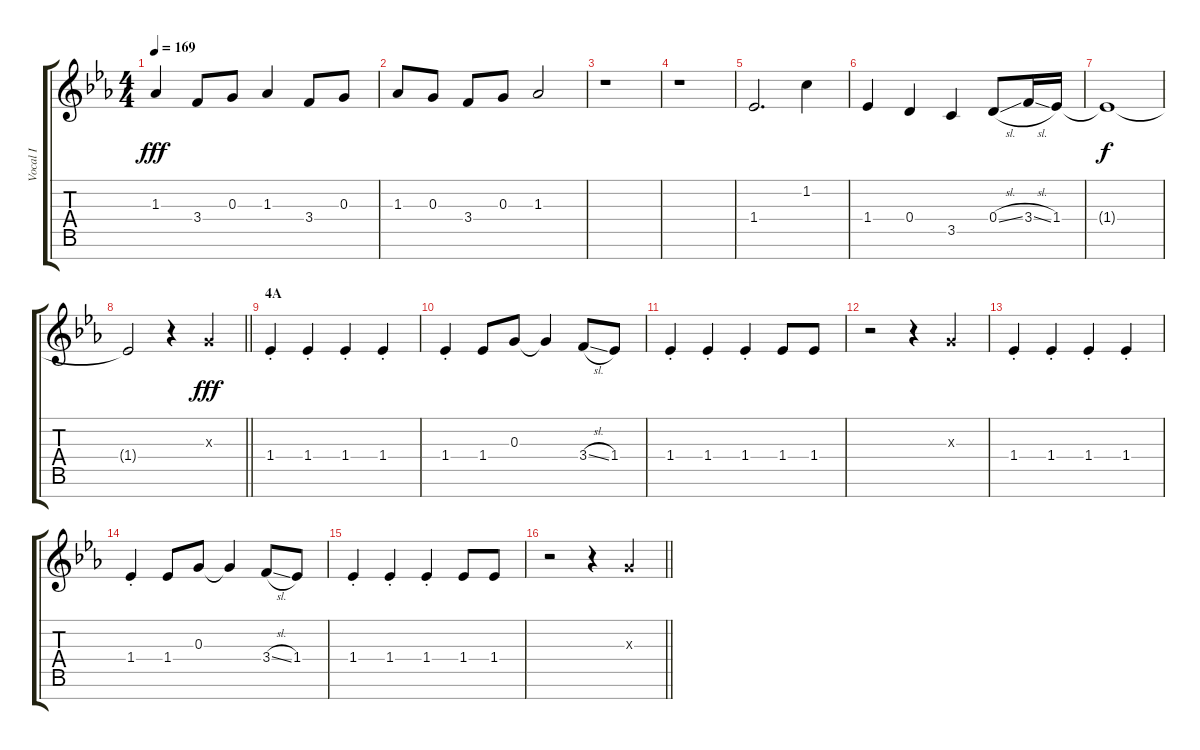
\track ("Vocal I" "Vocal I") {instrument voiceoohs}
\staff {score tabs}
\tuning (E5 B4 G4 D4 A3 E3 B2) {hide}
\ts (4 4)
\tempo 169
\clef g2
\ks eb
1.3.4{dy fff} 3.4.8 0.3.8 1.3.4 3.4.8 0.3.8 |
1.3.8 0.3.8 3.4.8 0.3.8 1.3.2 |
r.1 |
r.1 |
1.4.2{d} 1.2.4 |
1.4.4 0.4.4 3.5.4 0.4{sl}.8 3.4{sl}.16 1.4.16 |
1.4{t}.1{dy f} |
\barLineRight lightlight
1.4{t}.2 r.4 0.3{x}.4{dy fff} |
\section ("" "4A")
1.4{st}.4 1.4{st}.4 1.4{st}.4 1.4{st}.4 |
1.4{st}.4 1.4.8 0.3.8 0.3{t}.4 3.4{sl}.8 1.4.8 |
1.4{st}.4 1.4{st}.4 1.4{st}.4 1.4.8 1.4.8 |
r.2 r.4 0.3{x}.4 |
1.4{st}.4 1.4{st}.4 1.4{st}.4 1.4{st}.4 |
1.4{st}.4 1.4.8 0.3.8 0.3{t}.4 3.4{sl}.8 1.4.8 |
1.4{st}.4 1.4{st}.4 1.4{st}.4 1.4.8 1.4.8 |
\barLineRight lightlight
r.2 r.4 0.3{x}.4
